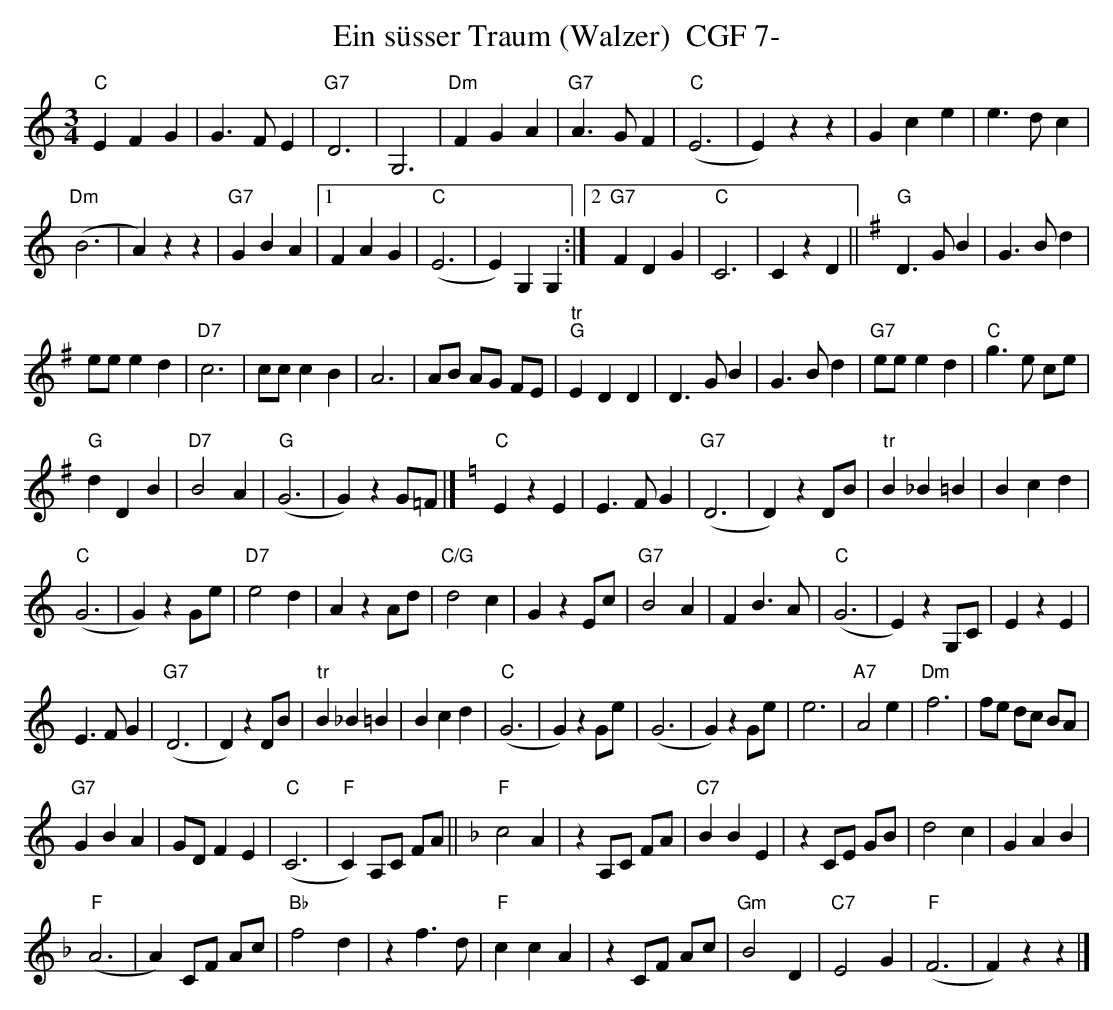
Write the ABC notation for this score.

X:1
T:Ein s\"usser Traum (Walzer)  CGF 7-
M:3/4
L:1/4
K:C %%MIDI gchordon
"C"EFG | G>FE | "G7"D3 | G,3 | "Dm"FGA | "G7"A>GF | ("C"E3 | E)zz | Gce | e>dc |
("Dm"B3 | A)zz | "G7"GBA |1 FAG | ("C"E3 | E)G,G, :|2 "G7"FDG | "C"C3 | CzD || [K:G] "G"D>GB | G>Bd |
e/2e/2ed | "D7"c3 | c/2c/2cB | A3 | A/2B/2 A/2G/2 F/2E/2 | "tr""G"EDD | D>GB | G>Bd | "G7"e/2e/2ed | "C"g>e c/2e/2 |
"G"dDB | "D7"B2A | ("G"G3 | G)zG/2=F/2 |] [K:C] "C"EzE | E>FG | ("G7"D3 | D)zD/2B/2 | "tr"B_B=B | Bcd |
("C"G3 | G)zG/2e/2 | "D7"e2d | AzA/2d/2 | "C/G"d2c | GzE/2c/2 | "G7"B2A | FB>A | ("C"G3 | E)zG,/2C/2 | EzE |
E>FG | ("G7"D3 | D)zD/2B/2 | "tr"B_B=B | Bcd | ("C"G3 | G)zG/2e/2 | (G3 | G)zG/2e/2 | e3 | "A7"A2e | "Dm"f3 | f/2e/2 d/2c/2 B/2A/2 |
"G7"GBA | G/2D/2FE | ("C"C3 | "F"C)A,/2C/2 F/2A/2 || [K:F] "F"c2A | zA,/2C/2 F/2A/2 | "C7"BBE | zC/2E/2 G/2B/2 | d2c | GAB |
("F"A3 | A)C/2F/2 A/2c/2 | "Bb"f2d | zf>d | "F"ccA | zC/2F/2 A/2c/2 | "Gm"B2D | "C7"E2G | ("F"F3 | F)zz |]
